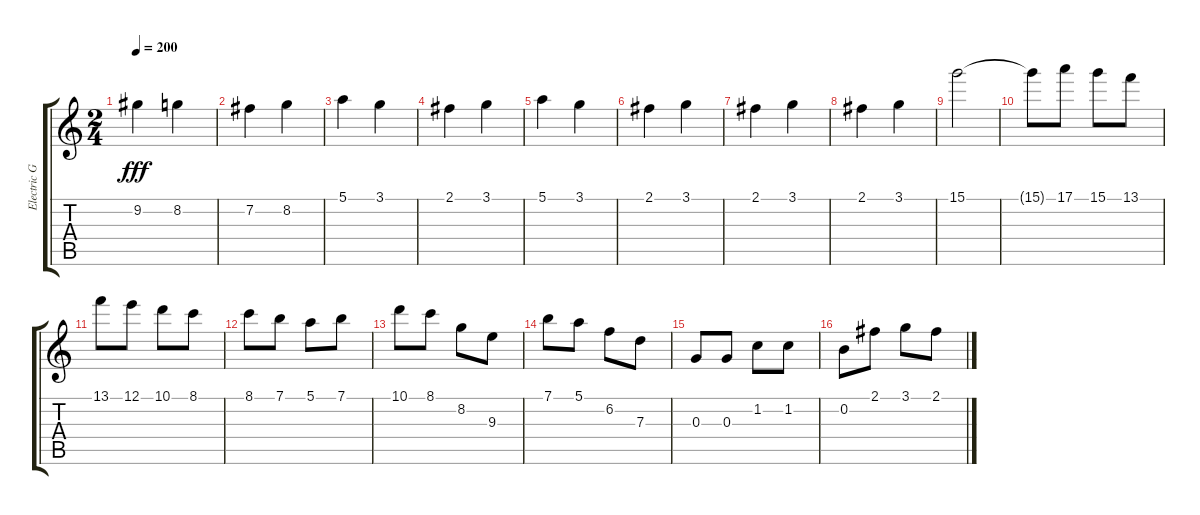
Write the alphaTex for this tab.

\track ("Electric Guitar 2" "Electric G") {instrument overdrivenguitar}
\staff {score tabs}
\tuning (E4 B3 G3 D3 A2 E2) {hide}
\ts (2 4)
\tempo 200
\clef g2
\ks c
9.2.4{dy fff} 8.2.4 |
7.2.4 8.2.4 |
5.1.4 3.1.4 |
2.1.4 3.1.4 |
5.1.4 3.1.4 |
2.1.4 3.1.4 |
2.1.4 3.1.4 |
2.1.4 3.1.4 |
15.1.2 |
15.1{t}.8 17.1.8 15.1.8 13.1.8 |
13.1.8 12.1.8 10.1.8 8.1.8 |
8.1.8 7.1.8 5.1.8 7.1.8 |
10.1.8 8.1.8 8.2.8 9.3.8 |
7.1.8 5.1.8 6.2.8 7.3.8 |
0.3.8 0.3.8 1.2.8 1.2.8 |
0.2.8 2.1.8 3.1.8 2.1.8
